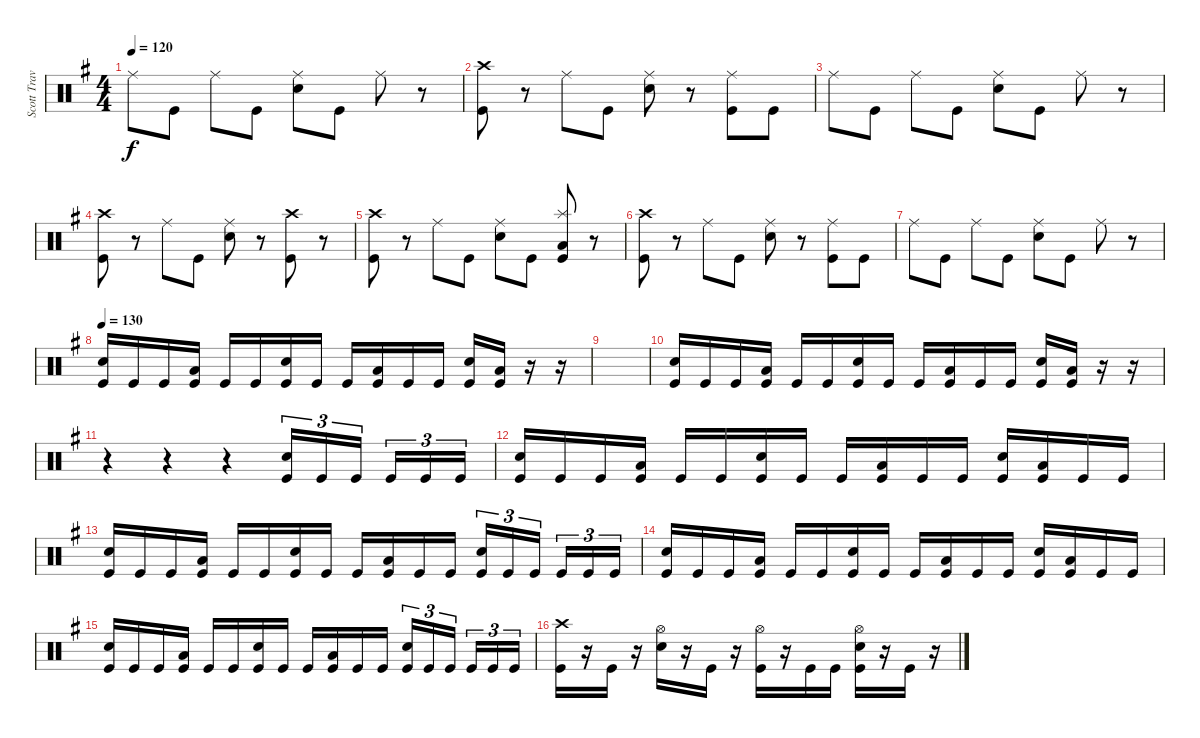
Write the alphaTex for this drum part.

\track ("Scott Travis (Drums)" "Scott Trav") {instrument percussion}
\staff {score}
\articulation defaults
\ts (4 4)
\tempo 120
\clef neutral
\ks g "Ride (middle)".8{dy f} "Kick (hit)".8 "Ride (middle)".8 "Kick (hit)".8
("Ride (middle)" "Snare (hit) 2").8 "Kick (hit)".8 "Ride (middle)".8 r.8 |
("Crash high (hit)" "Kick (hit)").8 r.8 "Ride (middle)".8 "Kick (hit)".8 ("Ride (middle)" "Snare (hit) 2").8 r.8 ("Ride (middle)" "Kick (hit)").8 "Kick (hit)".8 |
"Ride (middle)".8 "Kick (hit)".8 "Ride (middle)".8 "Kick (hit)".8 ("Ride (middle)" "Snare (hit) 2").8 "Kick (hit)".8 "Ride (middle)".8 r.8 |
("Crash high (hit)" "Kick (hit)").8 r.8 "Ride (middle)".8 "Kick (hit)".8 ("Ride (middle)" "Snare (hit) 2").8 r.8 ("Crash high (hit)" "Kick (hit)").8 r.8 |
("Crash high (hit)" "Kick (hit)").8 r.8 "Ride (middle)".8 "Kick (hit)".8 ("Ride (middle)" "Snare (hit) 2").8 "Kick (hit)".8 ("Splash (hit)" "Low Floor Tom (hit)" "Kick (hit)").8 r.8 |
("Crash high (hit)" "Kick (hit)").8 r.8 "Ride (middle)".8 "Kick (hit)".8 ("Ride (middle)" "Snare (hit) 2").8 r.8 ("Ride (middle)" "Kick (hit)").8 "Kick (hit)".8 |
"Ride (middle)".8 "Kick (hit)".8 "Ride (middle)".8 "Kick (hit)".8 ("Ride (middle)" "Snare (hit) 2").8 "Kick (hit)".8 "Ride (middle)".8 r.8 |
\tempo 130
("Snare (hit) 2" "Kick (hit)").16 "Kick (hit)".16 "Kick (hit)".16 ("Low Floor Tom (hit)" "Kick (hit)").16 "Kick (hit)".16 "Kick (hit)".16 ("Snare (hit) 2" "Kick (hit)").16 "Kick (hit)".16 "Kick (hit)".16 ("Low Floor Tom (hit)" "Kick (hit)").16 "Kick (hit)".16 "Kick (hit)".16 ("Snare (hit) 2" "Kick (hit)").16 ("Low Floor Tom (hit)" "Kick (hit)").16 r.16 r.16 |
|
("Snare (hit) 2" "Kick (hit)").16 "Kick (hit)".16 "Kick (hit)".16 ("Low Floor Tom (hit)" "Kick (hit)").16 "Kick (hit)".16 "Kick (hit)".16 ("Snare (hit) 2" "Kick (hit)").16 "Kick (hit)".16 "Kick (hit)".16 ("Low Floor Tom (hit)" "Kick (hit)").16 "Kick (hit)".16 "Kick (hit)".16 ("Snare (hit) 2" "Kick (hit)").16 ("Low Floor Tom (hit)" "Kick (hit)").16 r.16 r.16 |
r.4 r.4 r.4 ("Snare (hit) 2" "Kick (hit)").16{tu (3 2)} "Kick (hit)".16{tu (3 2)} "Kick (hit)".16{tu (3 2) beam splitsecondary} "Kick (hit)".16{tu (3 2)} "Kick (hit)".16{tu (3 2)} "Kick (hit)".16{tu (3 2)} |
("Snare (hit) 2" "Kick (hit)").16 "Kick (hit)".16 "Kick (hit)".16 ("Low Floor Tom (hit)" "Kick (hit)").16 "Kick (hit)".16 "Kick (hit)".16 ("Snare (hit) 2" "Kick (hit)").16 "Kick (hit)".16 "Kick (hit)".16 ("Low Floor Tom (hit)" "Kick (hit)").16 "Kick (hit)".16 "Kick (hit)".16 ("Snare (hit) 2" "Kick (hit)").16 ("Low Floor Tom (hit)" "Kick (hit)").16 "Kick (hit)".16 "Kick (hit)".16 |
("Snare (hit) 2" "Kick (hit)").16 "Kick (hit)".16 "Kick (hit)".16 ("Low Floor Tom (hit)" "Kick (hit)").16 "Kick (hit)".16 "Kick (hit)".16 ("Snare (hit) 2" "Kick (hit)").16 "Kick (hit)".16 "Kick (hit)".16 ("Low Floor Tom (hit)" "Kick (hit)").16 "Kick (hit)".16 "Kick (hit)".16 ("Snare (hit) 2" "Kick (hit)").16{tu (3 2)} "Kick (hit)".16{tu (3 2)} "Kick (hit)".16{tu (3 2) beam splitsecondary} "Kick (hit)".16{tu (3 2)} "Kick (hit)".16{tu (3 2)} "Kick (hit)".16{tu (3 2)} |
("Snare (hit) 2" "Kick (hit)").16 "Kick (hit)".16 "Kick (hit)".16 ("Low Floor Tom (hit)" "Kick (hit)").16 "Kick (hit)".16 "Kick (hit)".16 ("Snare (hit) 2" "Kick (hit)").16 "Kick (hit)".16 "Kick (hit)".16 ("Low Floor Tom (hit)" "Kick (hit)").16 "Kick (hit)".16 "Kick (hit)".16 ("Snare (hit) 2" "Kick (hit)").16 ("Low Floor Tom (hit)" "Kick (hit)").16 "Kick (hit)".16 "Kick (hit)".16 |
("Snare (hit) 2" "Kick (hit)").16 "Kick (hit)".16 "Kick (hit)".16 ("Low Floor Tom (hit)" "Kick (hit)").16 "Kick (hit)".16 "Kick (hit)".16 ("Snare (hit) 2" "Kick (hit)").16 "Kick (hit)".16 "Kick (hit)".16 ("Low Floor Tom (hit)" "Kick (hit)").16 "Kick (hit)".16 "Kick (hit)".16 ("Snare (hit) 2" "Kick (hit)").16{tu (3 2)} "Kick (hit)".16{tu (3 2)} "Kick (hit)".16{tu (3 2) beam splitsecondary} "Kick (hit)".16{tu (3 2)} "Kick (hit)".16{tu (3 2)} "Kick (hit)".16{tu (3 2)} |
("Crash high (hit)" "Kick (hit)").16 r.16 "Kick (hit)".16 r.16 ("Hi-Hat (open)" "Snare (hit) 2").16 r.16 "Kick (hit)".16 r.16 ("Hi-Hat (open)" "Kick (hit)").16 r.16 "Kick (hit)".16 "Kick (hit)".16 ("Hi-Hat (open)" "Snare (hit) 2" "Kick (hit)").16 r.16 "Kick (hit)".16 r.16
